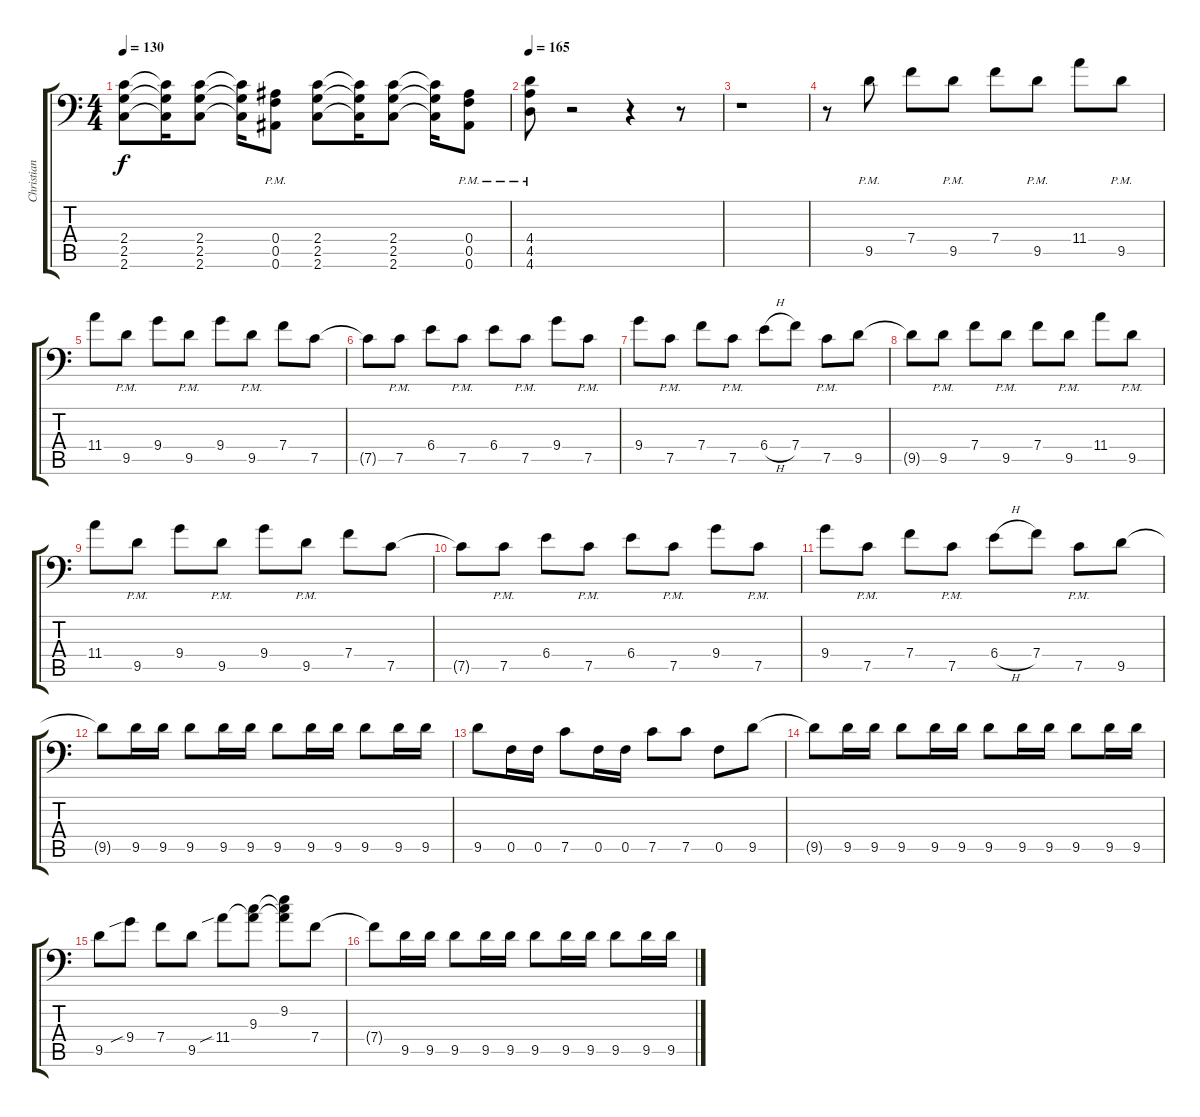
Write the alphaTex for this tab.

\track ("Christian" "Christian") {instrument distortionguitar}
\staff {score tabs}
\tuning (C4 G3 Eb3 Bb2 F2 Bb1) {hide}
\ts (4 4)
\tempo 130
\clef f4
\ks c
(2.4 2.5 2.6).8{dy f} (2.4{t} 2.5{t} 2.6{t}).16 (2.4 2.5 2.6).8 (2.4{t} 2.5{t} 2.6{t}).16 (0.4{pm} 0.5{pm} 0.6{pm}).8 (2.4 2.5 2.6).8 (2.4{t} 2.5{t} 2.6{t}).16 (2.4 2.5 2.6).8 (2.4{t} 2.5{t} 2.6{t}).16 (0.4{pm} 0.5{pm} 0.6{pm}).8 |
\tempo 165
(4.4{pm} 4.5 4.6).8 r.2 r.4 r.8 |
r.1 |
r.8 9.5{pm}.8 7.4.8 9.5{pm}.8 7.4.8 9.5{pm}.8 11.4.8 9.5{pm}.8 |
11.4.8 9.5{pm}.8 9.4.8 9.5{pm}.8 9.4.8 9.5{pm}.8 7.4.8 7.5.8 |
7.5{t}.8 7.5{pm}.8 6.4.8 7.5{pm}.8 6.4.8 7.5{pm}.8 9.4.8 7.5{pm}.8 |
9.4.8 7.5{pm}.8 7.4.8 7.5{pm}.8 6.4{h}.8 7.4.8 7.5{pm}.8 9.5.8 |
9.5{t}.8 9.5{pm}.8 7.4.8 9.5{pm}.8 7.4.8 9.5{pm}.8 11.4.8 9.5{pm}.8 |
11.4.8 9.5{pm}.8 9.4.8 9.5{pm}.8 9.4.8 9.5{pm}.8 7.4.8 7.5.8 |
7.5{t}.8 7.5{pm}.8 6.4.8 7.5{pm}.8 6.4.8 7.5{pm}.8 9.4.8 7.5{pm}.8 |
9.4.8 7.5{pm}.8 7.4.8 7.5{pm}.8 6.4{h}.8 7.4.8 7.5{pm}.8 9.5.8 |
9.5{t}.8 9.5.16 9.5.16 9.5.8 9.5.16 9.5.16 9.5.8 9.5.16 9.5.16 9.5.8 9.5.16 9.5.16 |
9.5.8 0.5.16 0.5.16 7.5.8 0.5.16 0.5.16 7.5.8 7.5.8 0.5.8 9.5.8 |
9.5{t}.8 9.5.16 9.5.16 9.5.8 9.5.16 9.5.16 9.5.8 9.5.16 9.5.16 9.5.8 9.5.16 9.5.16 |
9.5.8 9.4{sib}.8 7.4.8 9.5.8 11.4{sib}.8 (9.3 11.4{t}).8 (9.2 9.3{t} 11.4{t}).8 7.4.8 |
7.4{t}.8 9.5.16 9.5.16 9.5.8 9.5.16 9.5.16 9.5.8 9.5.16 9.5.16 9.5.8 9.5.16 9.5.16
